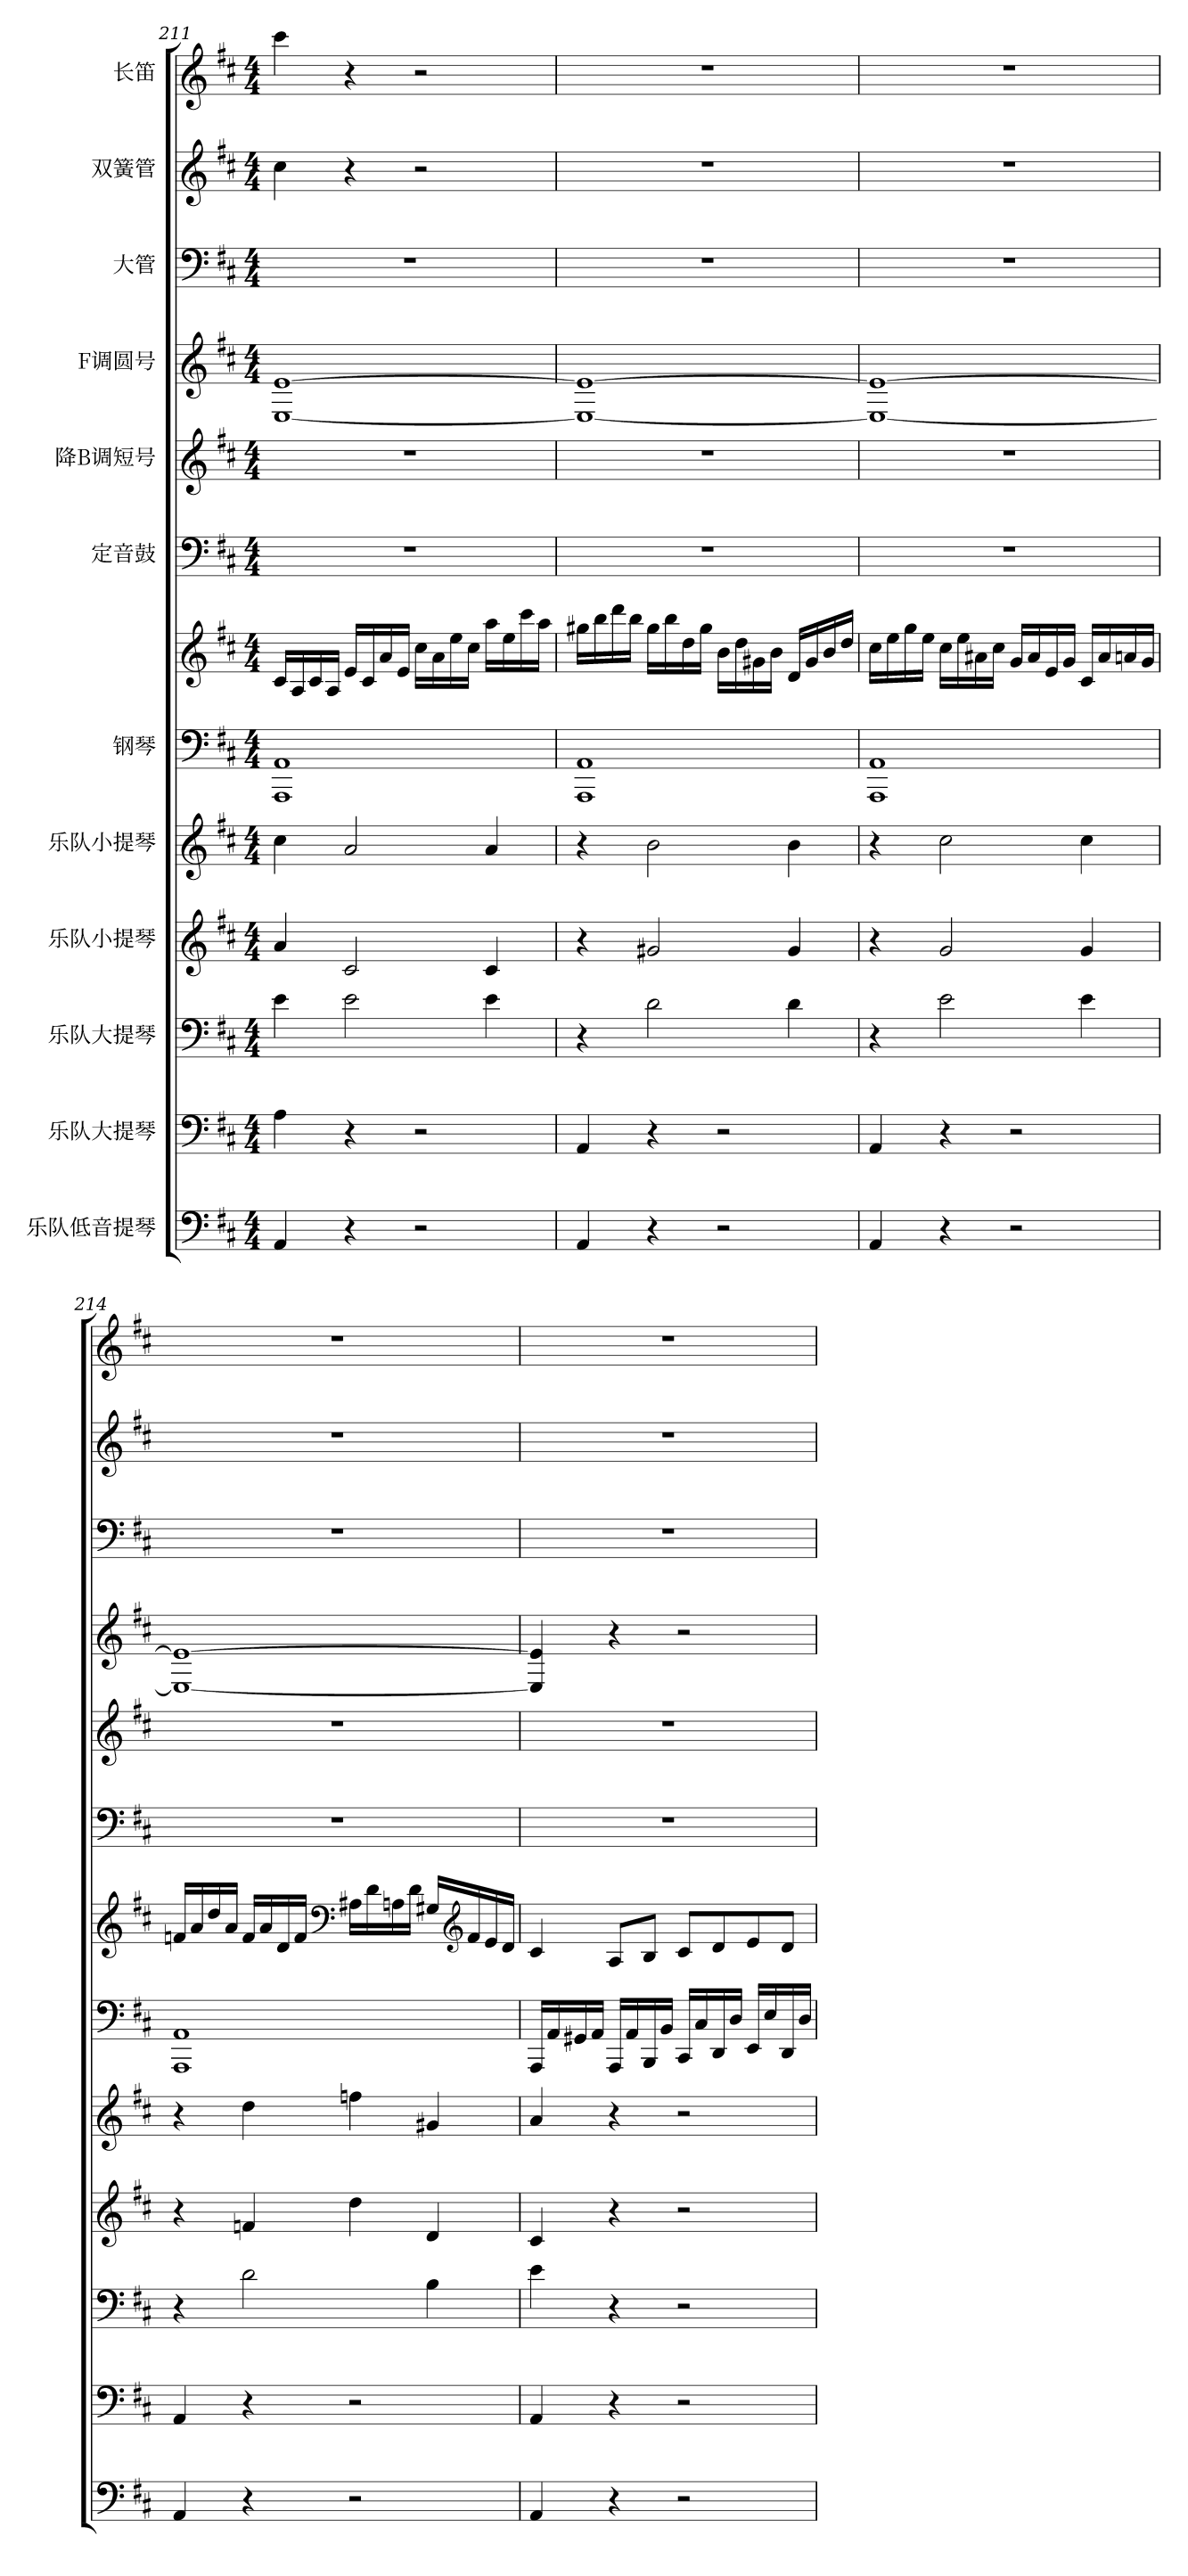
**kern	**kern	**kern	**kern	**kern	**kern	**kern	**kern	**kern	**kern	**kern	**kern	**kern
*part12	*part11	*part10	*part9	*part8	*part7	*part7	*part6	*part5	*part4	*part3	*part2	*part1
*staff13	*staff12	*staff11	*staff10	*staff9	*staff8	*staff7	*staff6	*staff5	*staff4	*staff3	*staff2	*staff1
*I"乐队低音提琴	*I"乐队大提琴	*I"乐队大提琴	*I"乐队小提琴	*I"乐队小提琴	*I"钢琴	*	*I"定音鼓	*I"降B调短号	*I"F调圆号	*I"大管	*I"双簧管	*I"长笛
*clefF4	*clefF4	*clefF4	*clefG2	*clefG2	*clefF4	*clefG2	*clefF4	*clefG2	*clefG2	*clefF4	*clefG2	*clefG2
*ITrd7c12	*	*	*	*	*	*	*	*ITrd1c2	*ITrd4c7	*	*	*
*k[f#c#]	*k[f#c#]	*k[f#c#]	*k[f#c#]	*k[f#c#]	*k[f#c#]	*k[f#c#]	*k[f#c#]	*k[]	*k[f#]	*k[f#c#]	*k[f#c#]	*k[f#c#]
*M4/4	*M4/4	*M4/4	*M4/4	*M4/4	*M4/4	*M4/4	*M4/4	*M4/4	*M4/4	*M4/4	*M4/4	*M4/4
=211	=211	=211	=211	=211	=211	=211	=211	=211	=211	=211	=211	=211
4AAA/	4A\	4e\	4a/	4cc#\	1AAA 1AA	16c#/LL	1r	1r	[1AA [1A	1r	4cc#\	4ccc#\
.	.	.	.	.	.	16A/	.	.	.	.	.	.
.	.	.	.	.	.	16c#/	.	.	.	.	.	.
.	.	.	.	.	.	16A/JJ	.	.	.	.	.	.
4r	4r	2e\	2c#/	2a/	.	16e/LL	.	.	.	.	4r	4r
.	.	.	.	.	.	16c#/	.	.	.	.	.	.
.	.	.	.	.	.	16a/	.	.	.	.	.	.
.	.	.	.	.	.	16e/JJ	.	.	.	.	.	.
2r	2r	.	.	.	.	16cc#\LL	.	.	.	.	2r	2r
.	.	.	.	.	.	16a\	.	.	.	.	.	.
.	.	.	.	.	.	16ee\	.	.	.	.	.	.
.	.	.	.	.	.	16cc#\JJ	.	.	.	.	.	.
.	.	4e\	4c#/	4a/	.	16aa\LL	.	.	.	.	.	.
.	.	.	.	.	.	16ee\	.	.	.	.	.	.
.	.	.	.	.	.	16ccc#\	.	.	.	.	.	.
.	.	.	.	.	.	16aa\JJ	.	.	.	.	.	.
!!LO:PB:g=z
=212	=212	=212	=212	=212	=212	=212	=212	=212	=212	=212	=212	=212
4AAA/	4AA/	4r	4r	4r	1AAA 1AA	16gg#X\LL	1r	1r	1AA_ 1A_	1r	1r	1r
.	.	.	.	.	.	16bb\	.	.	.	.	.	.
.	.	.	.	.	.	16ddd\	.	.	.	.	.	.
.	.	.	.	.	.	16bb\JJ	.	.	.	.	.	.
4r	4r	2d\	2g#X/	2b\	.	16gg#\LL	.	.	.	.	.	.
.	.	.	.	.	.	16bb\	.	.	.	.	.	.
.	.	.	.	.	.	16dd\	.	.	.	.	.	.
.	.	.	.	.	.	16gg#\JJ	.	.	.	.	.	.
2r	2r	.	.	.	.	16b\LL	.	.	.	.	.	.
.	.	.	.	.	.	16dd\	.	.	.	.	.	.
.	.	.	.	.	.	16g#X\	.	.	.	.	.	.
.	.	.	.	.	.	16b\JJ	.	.	.	.	.	.
.	.	4d\	4g#/	4b\	.	16d/LL	.	.	.	.	.	.
.	.	.	.	.	.	16g#/	.	.	.	.	.	.
.	.	.	.	.	.	16b/	.	.	.	.	.	.
.	.	.	.	.	.	16dd/JJ	.	.	.	.	.	.
=213	=213	=213	=213	=213	=213	=213	=213	=213	=213	=213	=213	=213
4AAA/	4AA/	4r	4r	4r	1AAA 1AA	16cc#\LL	1r	1r	1AA_ 1A_	1r	1r	1r
.	.	.	.	.	.	16ee\	.	.	.	.	.	.
.	.	.	.	.	.	16gg\	.	.	.	.	.	.
.	.	.	.	.	.	16ee\JJ	.	.	.	.	.	.
4r	4r	2e\	2g/	2cc#\	.	16cc#\LL	.	.	.	.	.	.
.	.	.	.	.	.	16ee\	.	.	.	.	.	.
.	.	.	.	.	.	16a#X\	.	.	.	.	.	.
.	.	.	.	.	.	16cc#\JJ	.	.	.	.	.	.
2r	2r	.	.	.	.	16g/LL	.	.	.	.	.	.
.	.	.	.	.	.	16a#/	.	.	.	.	.	.
.	.	.	.	.	.	16e/	.	.	.	.	.	.
.	.	.	.	.	.	16g/JJ	.	.	.	.	.	.
.	.	4e\	4g/	4cc#\	.	16c#/LL	.	.	.	.	.	.
.	.	.	.	.	.	16a#/	.	.	.	.	.	.
.	.	.	.	.	.	16an/	.	.	.	.	.	.
.	.	.	.	.	.	16g/JJ	.	.	.	.	.	.
!!LO:PB:g=z
=214	=214	=214	=214	=214	=214	=214	=214	=214	=214	=214	=214	=214
4AAA/	4AA/	4r	4r	4r	1AAA 1AA	16fn/LL	1r	1r	1AA_ 1A_	1r	1r	1r
.	.	.	.	.	.	16a/	.	.	.	.	.	.
.	.	.	.	.	.	16dd/	.	.	.	.	.	.
.	.	.	.	.	.	16a/JJ	.	.	.	.	.	.
4r	4r	2d\	4fn/	4dd\	.	16f/LL	.	.	.	.	.	.
.	.	.	.	.	.	16a/	.	.	.	.	.	.
.	.	.	.	.	.	16d/	.	.	.	.	.	.
.	.	.	.	.	.	16f/JJ	.	.	.	.	.	.
*	*	*	*	*	*	*clefF4	*	*	*	*	*	*
2r	2r	.	4dd\	4ffn\	.	16A#X\LL	.	.	.	.	.	.
.	.	.	.	.	.	16d\	.	.	.	.	.	.
.	.	.	.	.	.	16An\	.	.	.	.	.	.
.	.	.	.	.	.	16d\JJ	.	.	.	.	.	.
.	.	4B\	4d/	4g#X/	.	16G#X/LL	.	.	.	.	.	.
*	*	*	*	*	*	*clefG2	*	*	*	*	*	*
.	.	.	.	.	.	16f/	.	.	.	.	.	.
.	.	.	.	.	.	16e/	.	.	.	.	.	.
.	.	.	.	.	.	16d/JJ	.	.	.	.	.	.
=215	=215	=215	=215	=215	=215	=215	=215	=215	=215	=215	=215	=215
4AAA/	4AA/	4e\	4c#/	4a/	16AAA/LL	4c#/	1r	1r	4AA/] 4A/]	1r	1r	1r
.	.	.	.	.	16AA/	.	.	.	.	.	.	.
.	.	.	.	.	16GG#X/	.	.	.	.	.	.	.
.	.	.	.	.	16AA/JJ	.	.	.	.	.	.	.
4r	4r	4r	4r	4r	16AAA/LL	8A/L	.	.	4r	.	.	.
.	.	.	.	.	16AA/	.	.	.	.	.	.	.
.	.	.	.	.	16BBB/	8B/J	.	.	.	.	.	.
.	.	.	.	.	16BB/JJ	.	.	.	.	.	.	.
2r	2r	2r	2r	2r	16CC#/LL	8c#/L	.	.	2r	.	.	.
.	.	.	.	.	16C#/	.	.	.	.	.	.	.
.	.	.	.	.	16DD/	8d/	.	.	.	.	.	.
.	.	.	.	.	16D/JJ	.	.	.	.	.	.	.
.	.	.	.	.	16EE/LL	8e/	.	.	.	.	.	.
.	.	.	.	.	16E/	.	.	.	.	.	.	.
.	.	.	.	.	16DD/	8d/J	.	.	.	.	.	.
.	.	.	.	.	16D/JJ	.	.	.	.	.	.	.
=	=	=	=	=	=	=	=	=	=	=	=	=
*-	*-	*-	*-	*-	*-	*-	*-	*-	*-	*-	*-	*-
